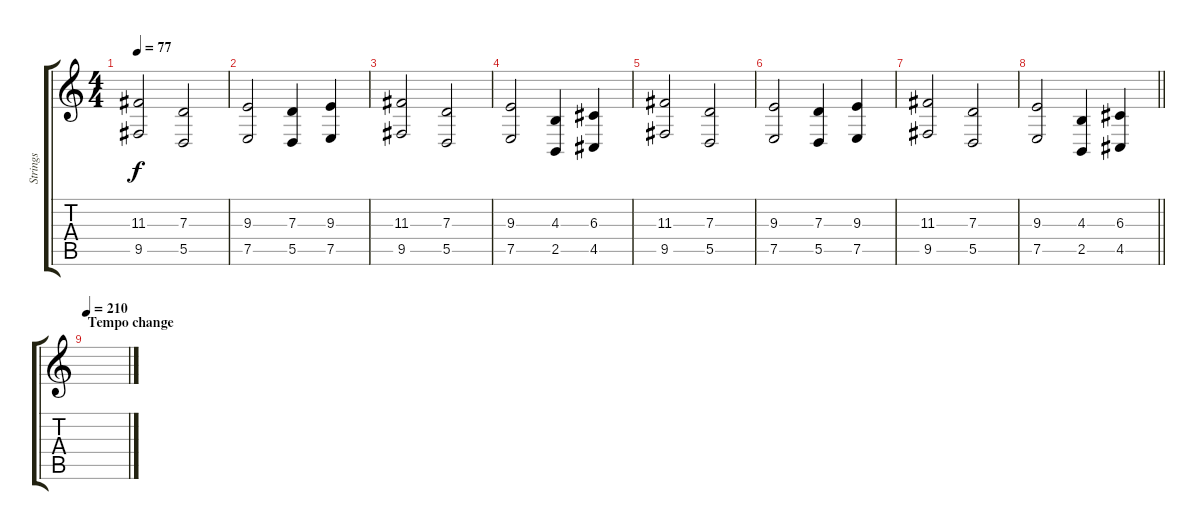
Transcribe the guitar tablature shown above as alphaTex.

\track ("Strings" "Strings") {instrument stringensemble1}
\staff {score tabs}
\tuning (E4 B3 G3 D3 A2 E2) {hide}
\ts (4 4)
\tempo 77
\clef g2
\ks c
(11.3 9.5).2{dy f} (7.3 5.5).2 |
(9.3 7.5).2 (7.3 5.5).4 (9.3 7.5).4 |
(11.3 9.5).2 (7.3 5.5).2 |
(9.3 7.5).2 (4.3 2.5).4 (6.3 4.5).4 |
(11.3 9.5).2 (7.3 5.5).2 |
(9.3 7.5).2 (7.3 5.5).4 (9.3 7.5).4 |
(11.3 9.5).2 (7.3 5.5).2 |
\barLineRight lightlight
(9.3 7.5).2 (4.3 2.5).4 (6.3 4.5).4 |
\section ("" "Tempo change")
\tempo 210
